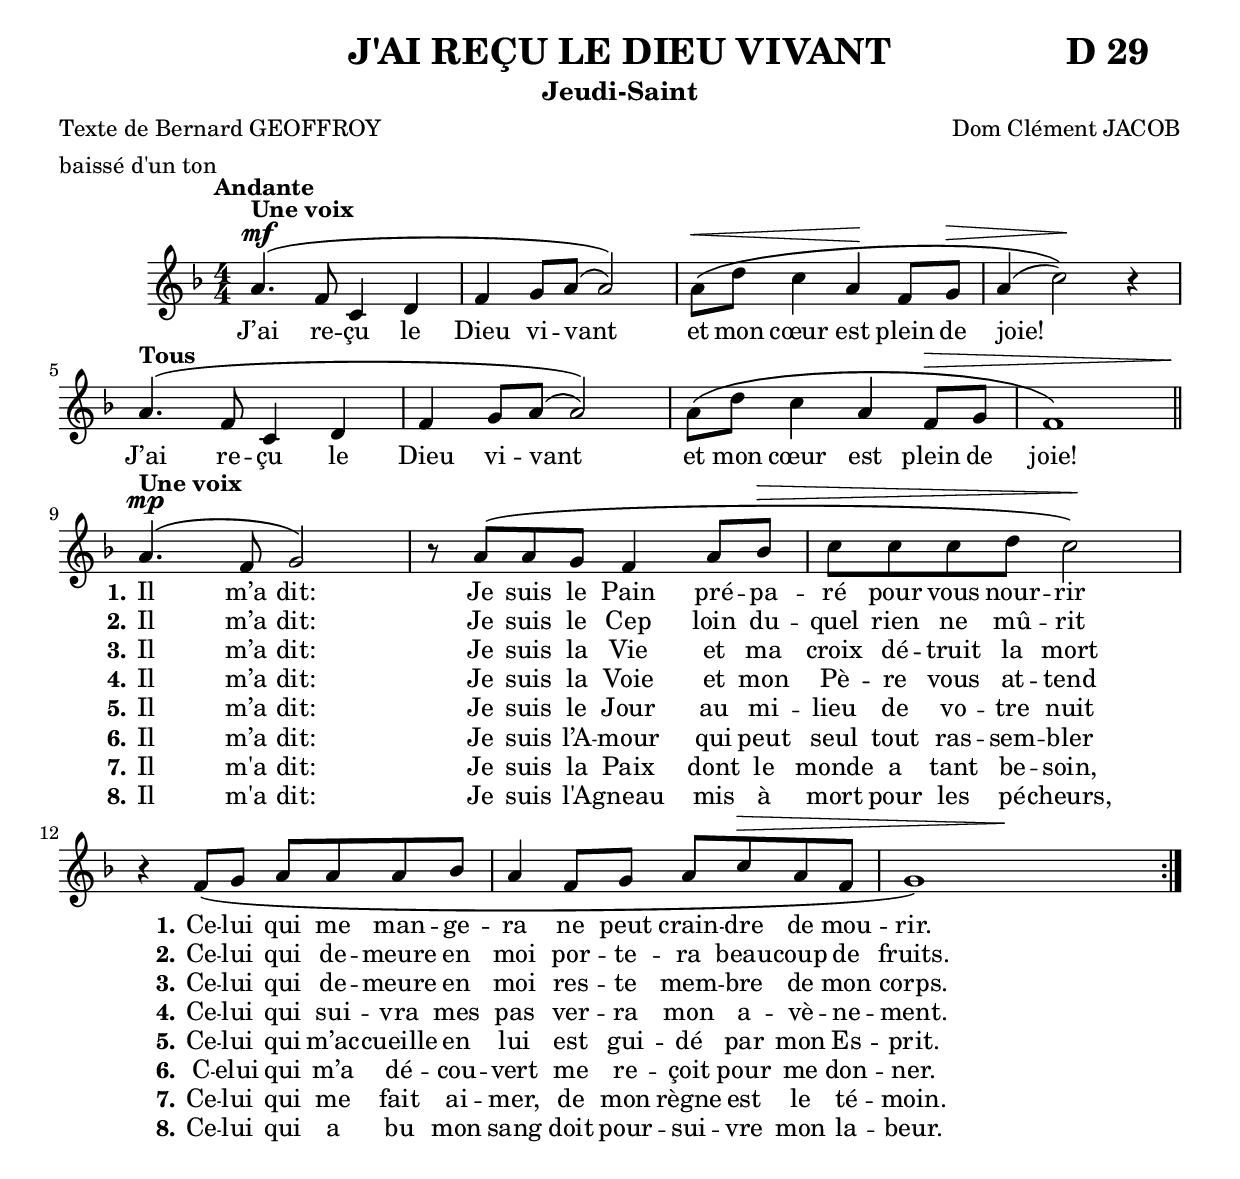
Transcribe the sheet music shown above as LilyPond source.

\version "2.18.2"
\language "italiano"

\header {
  title = "                         J'AI REÇU LE DIEU VIVANT                 D 29"
  subtitle = "Jeudi-Saint"
  composer = "Dom Clément JACOB"
  poet = "Texte de Bernard GEOFFROY"
  meter = "baissé d'un ton"
}

\paper {
  #(set-paper-size "a4")
}

\layout {
  \context {
    \Voice
    \consists "Melody_engraver"
    \override Stem #'neutral-direction = #'()
  }
}

global = {
  \key sol \major
  \numericTimeSignature
  \time 4/4
  \tempo "Andante"
}

refrain = \relative do'' {
  \global
  si4.^\mf^\markup \bold "Une voix" ^\(sol8 re4 mi sol la8 si ^( si2 ) \) si8^\< \(mi re4 si\! sol8 la^\> si4 (re2\!) \) r4 \break
  si4.^\markup \bold "Tous" ^\(sol8 re4 mi sol la8 si ^(si2)\) si8 \(mi re4 si sol8^\> la sol1 \) \bar "||" \break
}

paroles = \lyricmode {
  J’ai re -- çu le Dieu vi -- vant et mon cœur est plein de joie!
  J’ai re -- çu le Dieu vi -- vant et mon cœur est plein de joie!
}


melody = \relative do'' {
  si4.^\mp^\markup \bold "Une voix" ^\(sol8 la2\) r8 si ^\( si la sol4 si8 do^\> re re re mi re2 \!\) \break
  r4 sol,8 \( la si si si do si4 sol8 la si re^\> si sol la1 \) \bar "" s\! \bar ":|."
}

verseOne = \lyricmode {
  \set stanza = "1."
  Il m’a dit:  Je suis le Pain pré -- pa -- ré pour vous nour -- rir
  \set stanza = "1."
  Ce -- lui qui me man -- ge -- ra ne peut crain -- dre de mou -- rir.
}
verseTwo = \lyricmode {
  \set stanza = "2."
  Il m’a dit: Je suis le Cep loin du -- quel rien ne mû -- rit
  \set stanza = "2."
  Ce -- lui qui de -- meure en moi por -- te -- ra beau -- coup de fruits.
}

verseThree = \lyricmode {
  \set stanza = "3."
  Il m’a dit: Je suis la Vie et ma croix dé -- truit la mort
  \set stanza = "3."
  Ce -- lui qui de -- meure en moi res -- te mem -- bre de mon corps.
}

verseFour = \lyricmode {
  \set stanza = "4."
  Il m’a dit: Je suis la Voie et mon Pè -- re vous at -- tend
  \set stanza = "4."
  Ce -- lui qui sui -- vra mes pas ver -- ra mon a -- vè -- ne -- ment.
}

verseFive = \lyricmode {
  \set stanza = "5."
  Il m’a dit: Je suis le Jour au mi -- lieu de vo -- tre nuit
  \set stanza = "5."
  Ce -- lui qui m’ac -- cueille en lui est gui -- dé par mon Es -- prit.
}

verseSix = \lyricmode {
  \set stanza = "6."
   Il m’a dit: Je suis l’A -- mour qui peut seul tout ras -- sem -- bler
  \set stanza = "6."
  C -- elui qui m’a dé -- cou -- vert me re -- çoit pour me don -- ner.
}

verseSeven = \lyricmode {
  \set stanza = "7."
   Il m'a dit: Je suis la Paix dont le monde a tant be -- soin,
  \set stanza = "7."
  Ce -- lui qui me fait ai -- mer, de mon règne est le té -- moin.
}

verseEight = \lyricmode {
  \set stanza = "8."
  Il m'a dit: Je suis l'A -- gneau mis à mort pour les pé -- cheurs,
  \set stanza = "8."
  Ce -- lui qui a bu mon sang doit pour -- sui -- vre mon la -- beur.
}

\score {
  \transpose sol fa
  \new Staff { \refrain \melody}
  \addlyrics { \paroles }
  \addlyrics { \repeat unfold 28 \skip 1 \verseOne }
  \addlyrics { \repeat unfold 28 \skip 1 \verseTwo }
  \addlyrics { \repeat unfold 28 \skip 1 \verseThree }
  \addlyrics { \repeat unfold 28 \skip 1 \verseFour }
  \addlyrics { \repeat unfold 28 \skip 1 \verseFive }
  \addlyrics { \repeat unfold 28 \skip 1 \verseSix }
  \addlyrics { \repeat unfold 28 \skip 1 \verseSeven }
  \addlyrics { \repeat unfold 28 \skip 1 \verseEight }
  \layout { }
  \midi {
    \tempo 4=100
  }
}